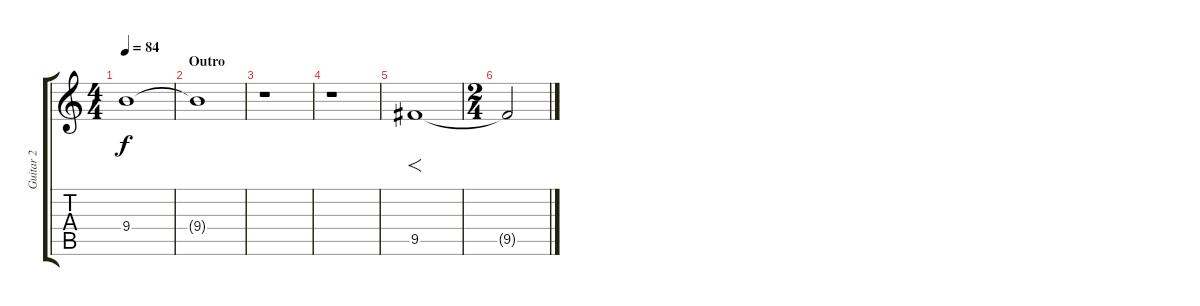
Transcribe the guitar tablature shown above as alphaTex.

\track ("Guitar 2" "Guitar 2") {instrument distortionguitar}
\staff {score tabs}
\tuning (E4 B3 G3 D3 A2 E2) {hide}
\ts (4 4)
\tempo 84
\clef g2
\ks c
9.4.1{dy f} |
\section ("" "Outro")
9.4{t}.1{volume 0} |
r.1 |
r.1 |
9.5.1{f volume 6} |
\ts (2 4)
9.5{t}.2
